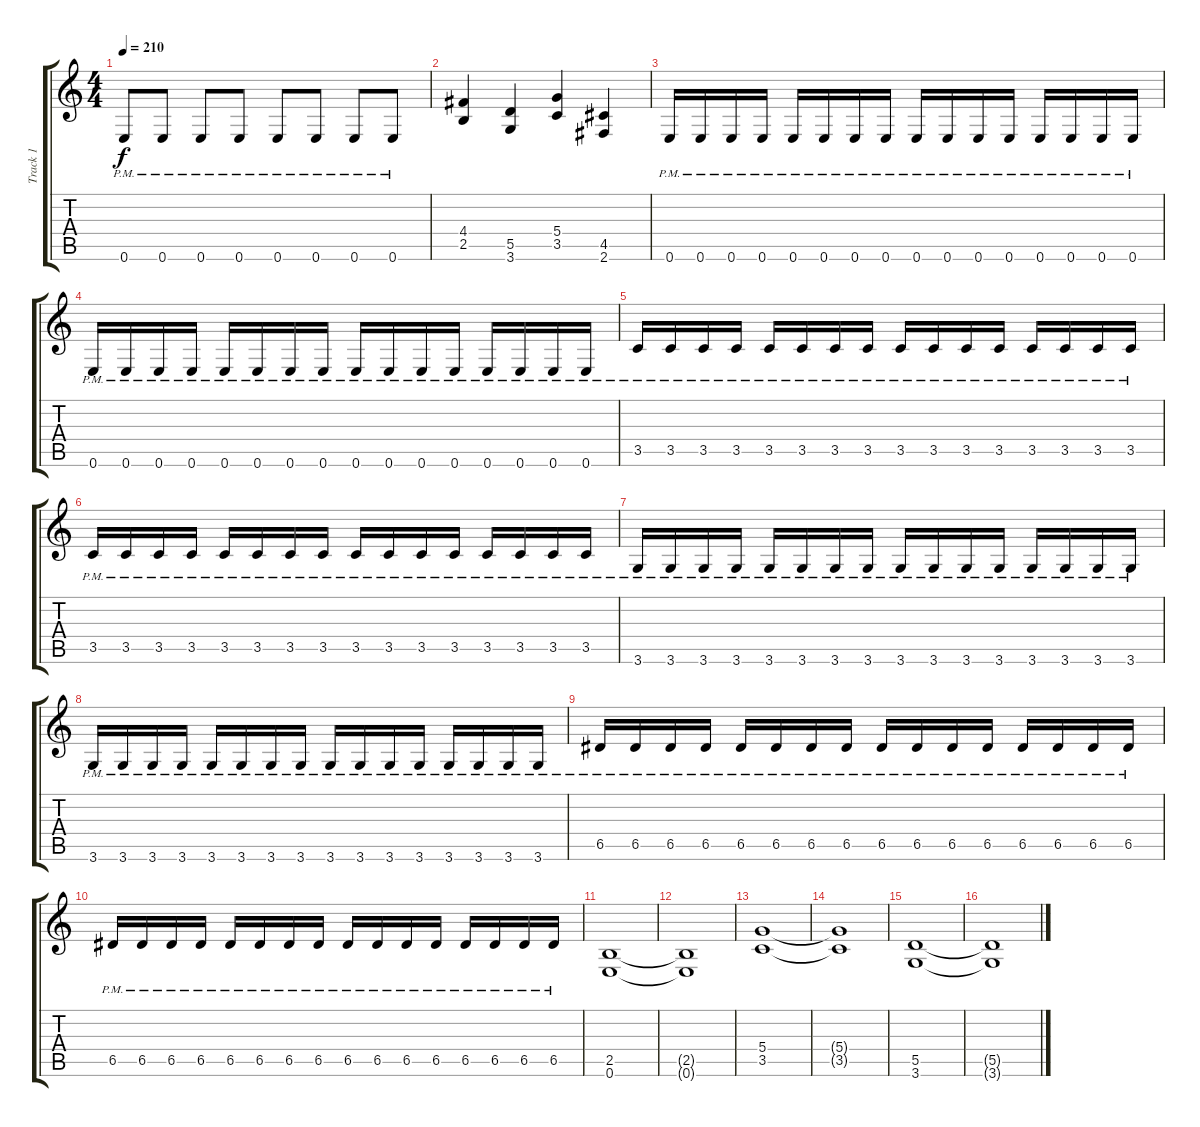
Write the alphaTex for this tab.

\track ("Track 1" "Track 1") {instrument overdrivenguitar}
\staff {score tabs}
\tuning (E4 B3 G3 D3 A2 E2) {hide}
\ts (4 4)
\tempo 210
\clef g2
\ks c
0.6{pm}.8{dy f} 0.6{pm}.8 0.6{pm}.8 0.6{pm}.8 0.6{pm}.8 0.6{pm}.8 0.6{pm}.8 0.6{pm}.8 |
(4.4 2.5).4 (5.5 3.6).4 (5.4 3.5).4 (4.5 2.6).4 |
0.6{pm}.16 0.6{pm}.16 0.6{pm}.16 0.6{pm}.16 0.6{pm}.16 0.6{pm}.16 0.6{pm}.16 0.6{pm}.16 0.6{pm}.16 0.6{pm}.16 0.6{pm}.16 0.6{pm}.16 0.6{pm}.16 0.6{pm}.16 0.6{pm}.16 0.6{pm}.16 |
0.6{pm}.16 0.6{pm}.16 0.6{pm}.16 0.6{pm}.16 0.6{pm}.16 0.6{pm}.16 0.6{pm}.16 0.6{pm}.16 0.6{pm}.16 0.6{pm}.16 0.6{pm}.16 0.6{pm}.16 0.6{pm}.16 0.6{pm}.16 0.6{pm}.16 0.6{pm}.16 |
3.5{pm}.16 3.5{pm}.16 3.5{pm}.16 3.5{pm}.16 3.5{pm}.16 3.5{pm}.16 3.5{pm}.16 3.5{pm}.16 3.5{pm}.16 3.5{pm}.16 3.5{pm}.16 3.5{pm}.16 3.5{pm}.16 3.5{pm}.16 3.5{pm}.16 3.5{pm}.16 |
3.5{pm}.16 3.5{pm}.16 3.5{pm}.16 3.5{pm}.16 3.5{pm}.16 3.5{pm}.16 3.5{pm}.16 3.5{pm}.16 3.5{pm}.16 3.5{pm}.16 3.5{pm}.16 3.5{pm}.16 3.5{pm}.16 3.5{pm}.16 3.5{pm}.16 3.5{pm}.16 |
3.6{pm}.16 3.6{pm}.16 3.6{pm}.16 3.6{pm}.16 3.6{pm}.16 3.6{pm}.16 3.6{pm}.16 3.6{pm}.16 3.6{pm}.16 3.6{pm}.16 3.6{pm}.16 3.6{pm}.16 3.6{pm}.16 3.6{pm}.16 3.6{pm}.16 3.6{pm}.16 |
3.6{pm}.16 3.6{pm}.16 3.6{pm}.16 3.6{pm}.16 3.6{pm}.16 3.6{pm}.16 3.6{pm}.16 3.6{pm}.16 3.6{pm}.16 3.6{pm}.16 3.6{pm}.16 3.6{pm}.16 3.6{pm}.16 3.6{pm}.16 3.6{pm}.16 3.6{pm}.16 |
6.5{pm}.16 6.5{pm}.16 6.5{pm}.16 6.5{pm}.16 6.5{pm}.16 6.5{pm}.16 6.5{pm}.16 6.5{pm}.16 6.5{pm}.16 6.5{pm}.16 6.5{pm}.16 6.5{pm}.16 6.5{pm}.16 6.5{pm}.16 6.5{pm}.16 6.5{pm}.16 |
6.5{pm}.16 6.5{pm}.16 6.5{pm}.16 6.5{pm}.16 6.5{pm}.16 6.5{pm}.16 6.5{pm}.16 6.5{pm}.16 6.5{pm}.16 6.5{pm}.16 6.5{pm}.16 6.5{pm}.16 6.5{pm}.16 6.5{pm}.16 6.5{pm}.16 6.5{pm}.16 |
(2.5 0.6).1 |
(2.5{t} 0.6{t}).1 |
(5.4 3.5).1 |
(5.4{t} 3.5{t}).1 |
(5.5 3.6).1 |
(5.5{t} 3.6{t}).1
